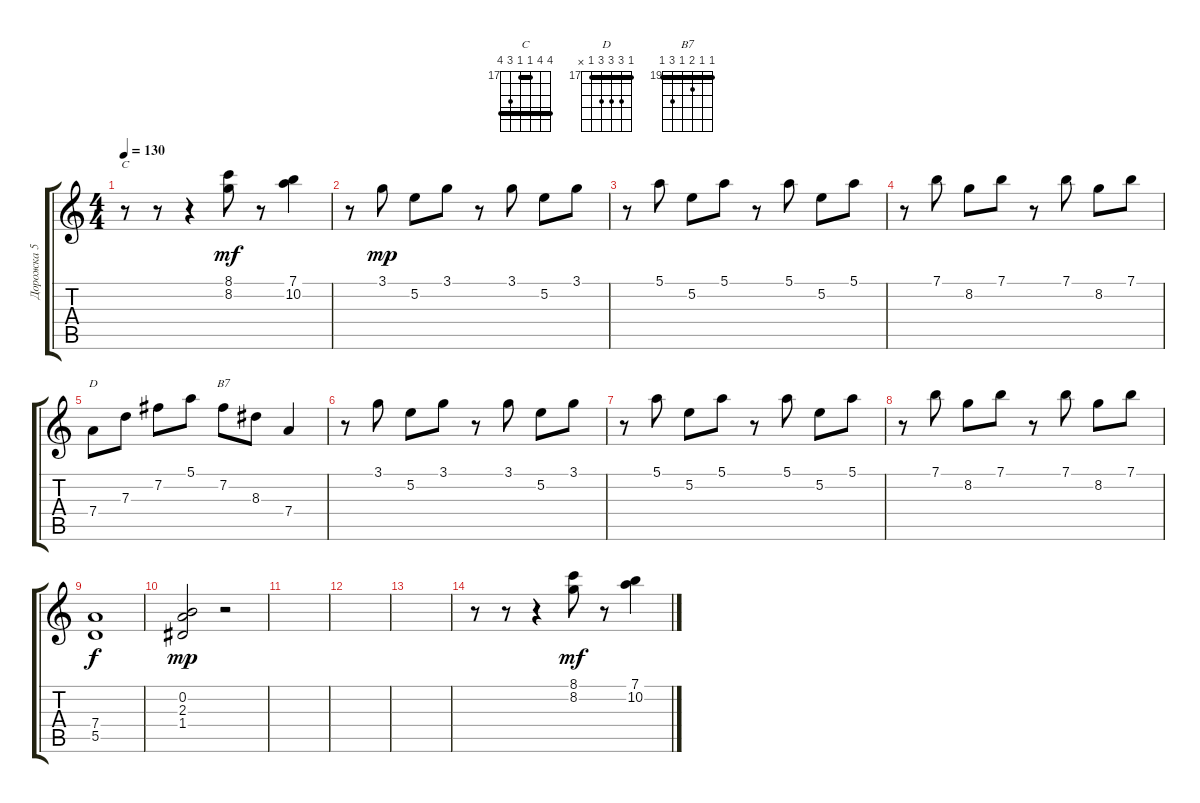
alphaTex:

\track ("Дорожка 5" "Дорожка 5") {instrument distortionguitar}
\staff {score tabs}
\tuning (E4 B3 G3 D3 A2 E2) {hide}
\chord ("C" 20 20 17 17 19 20) {firstfret 17 barre (17 20)}
\chord ("D" 17 19 19 19 17 x) {firstfret 17 barre 17}
\chord ("B7" 19 19 20 19 21 19) {firstfret 19 barre 19}
\ts (4 4)
\tempo 130
\clef g2
\ks c
r.8{ch "C" dy mf} r.8 r.4 (8.1 8.2).8 r.8 (7.1 10.2).4 |
r.8 3.1.8{dy mp} 5.2.8 3.1.8 r.8 3.1.8 5.2.8 3.1.8 |
r.8 5.1.8 5.2.8 5.1.8 r.8 5.1.8 5.2.8 5.1.8 |
r.8 7.1.8 8.2.8 7.1.8 r.8 7.1.8 8.2.8 7.1.8 |
7.4.8{ch "D"} 7.3.8 7.2.8 5.1.8 7.2.8{ch "B7"} 8.3.8 7.4.4 |
r.8 3.1.8 5.2.8 3.1.8 r.8 3.1.8 5.2.8 3.1.8 |
r.8 5.1.8 5.2.8 5.1.8 r.8 5.1.8 5.2.8 5.1.8 |
r.8 7.1.8 8.2.8 7.1.8 r.8 7.1.8 8.2.8 7.1.8 |
(7.4 5.5).1{dy f} |
(0.2 2.3 1.4).2{dy mp} r.2 |
|
|
|
r.8 r.8 r.4 (8.1 8.2).8{dy mf} r.8 (7.1 10.2).4
